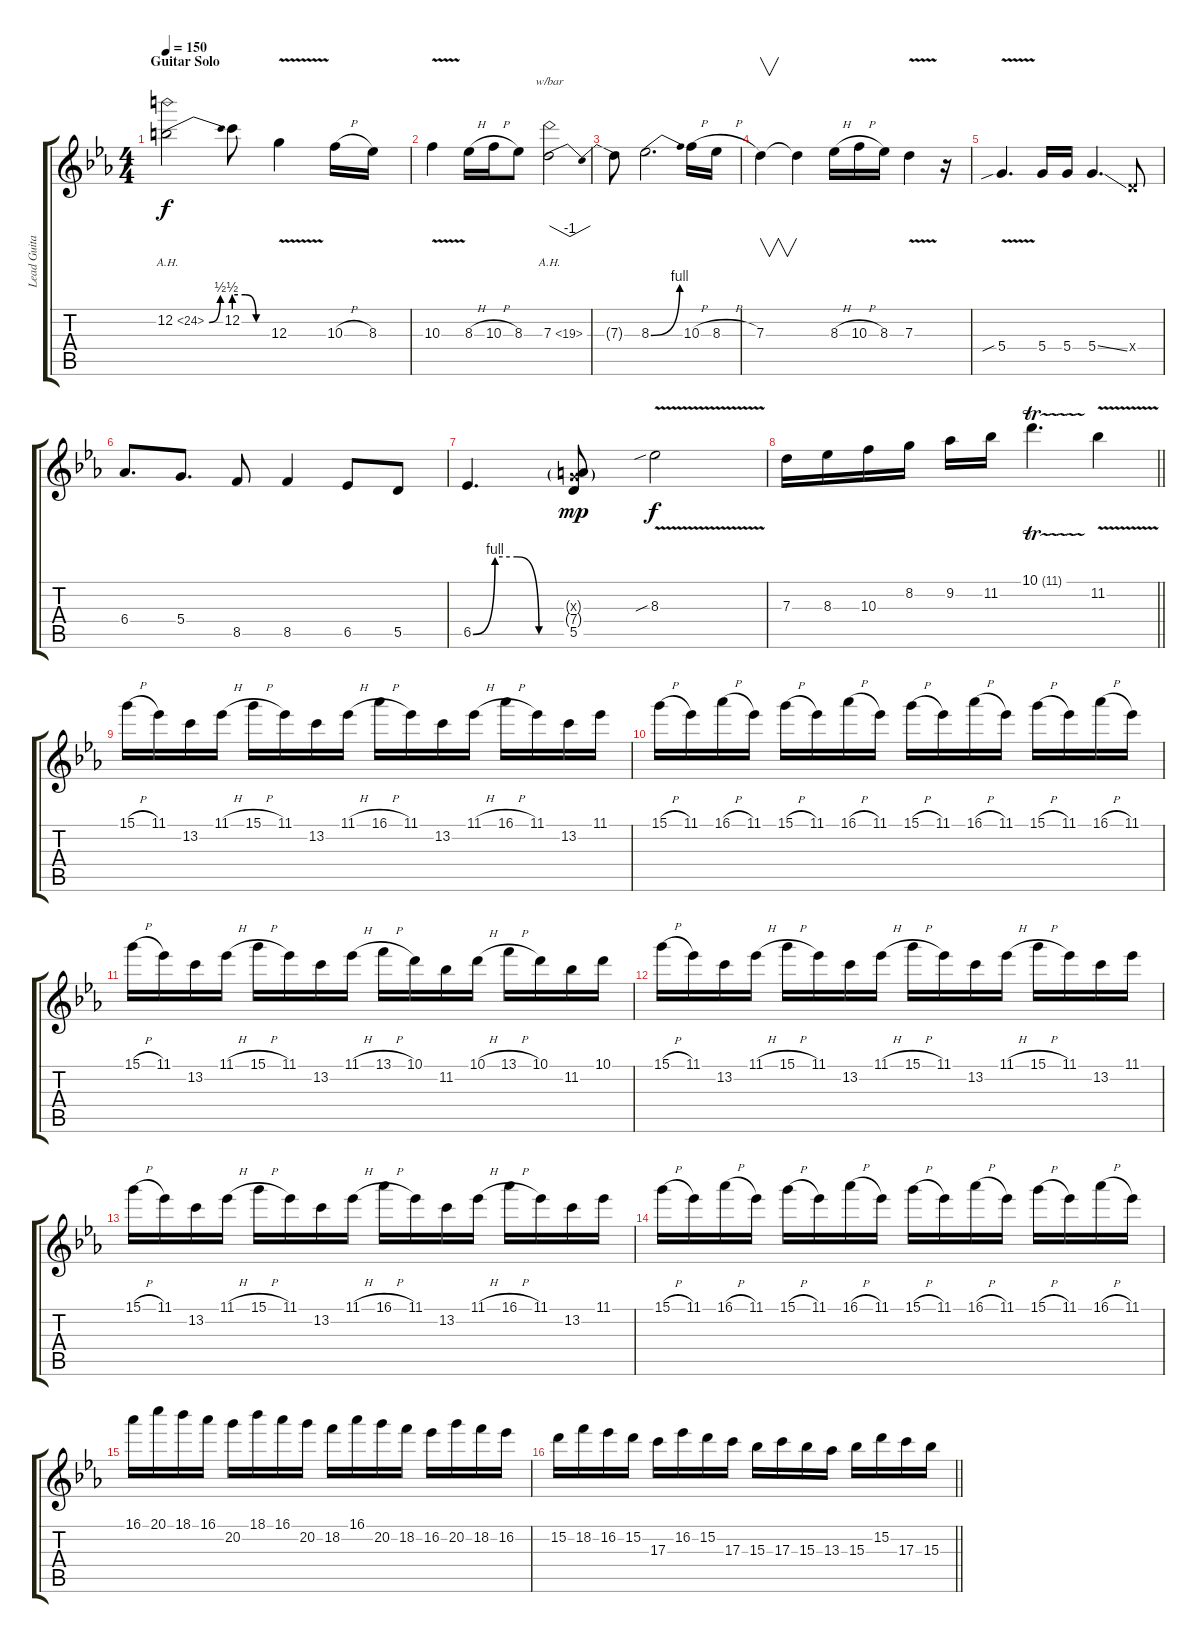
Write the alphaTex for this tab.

\track ("Lead Guitar: Mikael Bakajev" "Lead Guita") {instrument overdrivenguitar}
\staff {score tabs}
\tuning (E4 B3 G3 D3 A2 E2) {hide}
\ts (4 4)
\section ("" "Guitar Solo")
\tempo 150
\clef g2
\ks cminor
12.2{be (bend 0 0 60 2) ah 12}.2{dy f} 12.2{be (custom 0 2 20 2 40 0 60 0)}.8 12.3{v}.4 10.3{h}.16 8.3.16 |
10.3{v}.4 8.3{h}.16 10.3{h}.16 8.3.8 7.3{ah 12}.2{tbe (dip default 0 0 30 -4 38 -4 60 0)} |
7.3{t}.8 8.3{be (bend 0 0 60 4)}.2{d} 10.3{h}.16 8.3{h}.16 |
7.3.4{v} 7.3{t}.4 8.3{h}.16 10.3{h}.16 8.3.16 7.3{v}.4 r.16 |
5.4{v sib}.4{d} 5.4.16 5.4.16 5.4{ss}.4{d} 0.4{x}.8 |
6.4.8{d} 5.4.8{d} 8.5.8 8.5.4 6.5.8 5.5.8 |
6.5{be (custom 0 0 15 4 30 4 45 0 60 0)}.4{d} (0.3{g x} 7.4{g} 5.5).8{dy mp} 8.3{v sib}.2{dy f} |
\barLineRight lightlight
7.3.16 8.3.16 10.3.16 8.2.16 9.2.16 11.2.16 10.1{tr (11 32)}.4{d} 11.2{v}.4 |
15.1{h}.16 11.1.16 13.2.16 11.1{h}.16 15.1{h}.16 11.1.16 13.2.16 11.1{h}.16 16.1{h}.16 11.1.16 13.2.16 11.1{h}.16 16.1{h}.16 11.1.16 13.2.16 11.1.16 |
15.1{h}.16 11.1.16 16.1{h}.16 11.1.16 15.1{h}.16 11.1.16 16.1{h}.16 11.1.16 15.1{h}.16 11.1.16 16.1{h}.16 11.1.16 15.1{h}.16 11.1.16 16.1{h}.16 11.1.16 |
15.1{h}.16 11.1.16 13.2.16 11.1{h}.16 15.1{h}.16 11.1.16 13.2.16 11.1{h}.16 13.1{h}.16 10.1.16 11.2.16 10.1{h}.16 13.1{h}.16 10.1.16 11.2.16 10.1.16 |
15.1{h}.16 11.1.16 13.2.16 11.1{h}.16 15.1{h}.16 11.1.16 13.2.16 11.1{h}.16 15.1{h}.16 11.1.16 13.2.16 11.1{h}.16 15.1{h}.16 11.1.16 13.2.16 11.1.16 |
15.1{h}.16 11.1.16 13.2.16 11.1{h}.16 15.1{h}.16 11.1.16 13.2.16 11.1{h}.16 16.1{h}.16 11.1.16 13.2.16 11.1{h}.16 16.1{h}.16 11.1.16 13.2.16 11.1.16 |
15.1{h}.16 11.1.16 16.1{h}.16 11.1.16 15.1{h}.16 11.1.16 16.1{h}.16 11.1.16 15.1{h}.16 11.1.16 16.1{h}.16 11.1.16 15.1{h}.16 11.1.16 16.1{h}.16 11.1.16 |
16.1.16 20.1.16 18.1.16 16.1.16 20.2.16 18.1.16 16.1.16 20.2.16 18.2.16 16.1.16 20.2.16 18.2.16 16.2.16 20.2.16 18.2.16 16.2.16 |
\barLineRight lightlight
15.2.16 18.2.16 16.2.16 15.2.16 17.3.16 16.2.16 15.2.16 17.3.16 15.3.16 17.3.16 15.3.16 13.3.16 15.3.16 15.2.16 17.3.16 15.3.16
